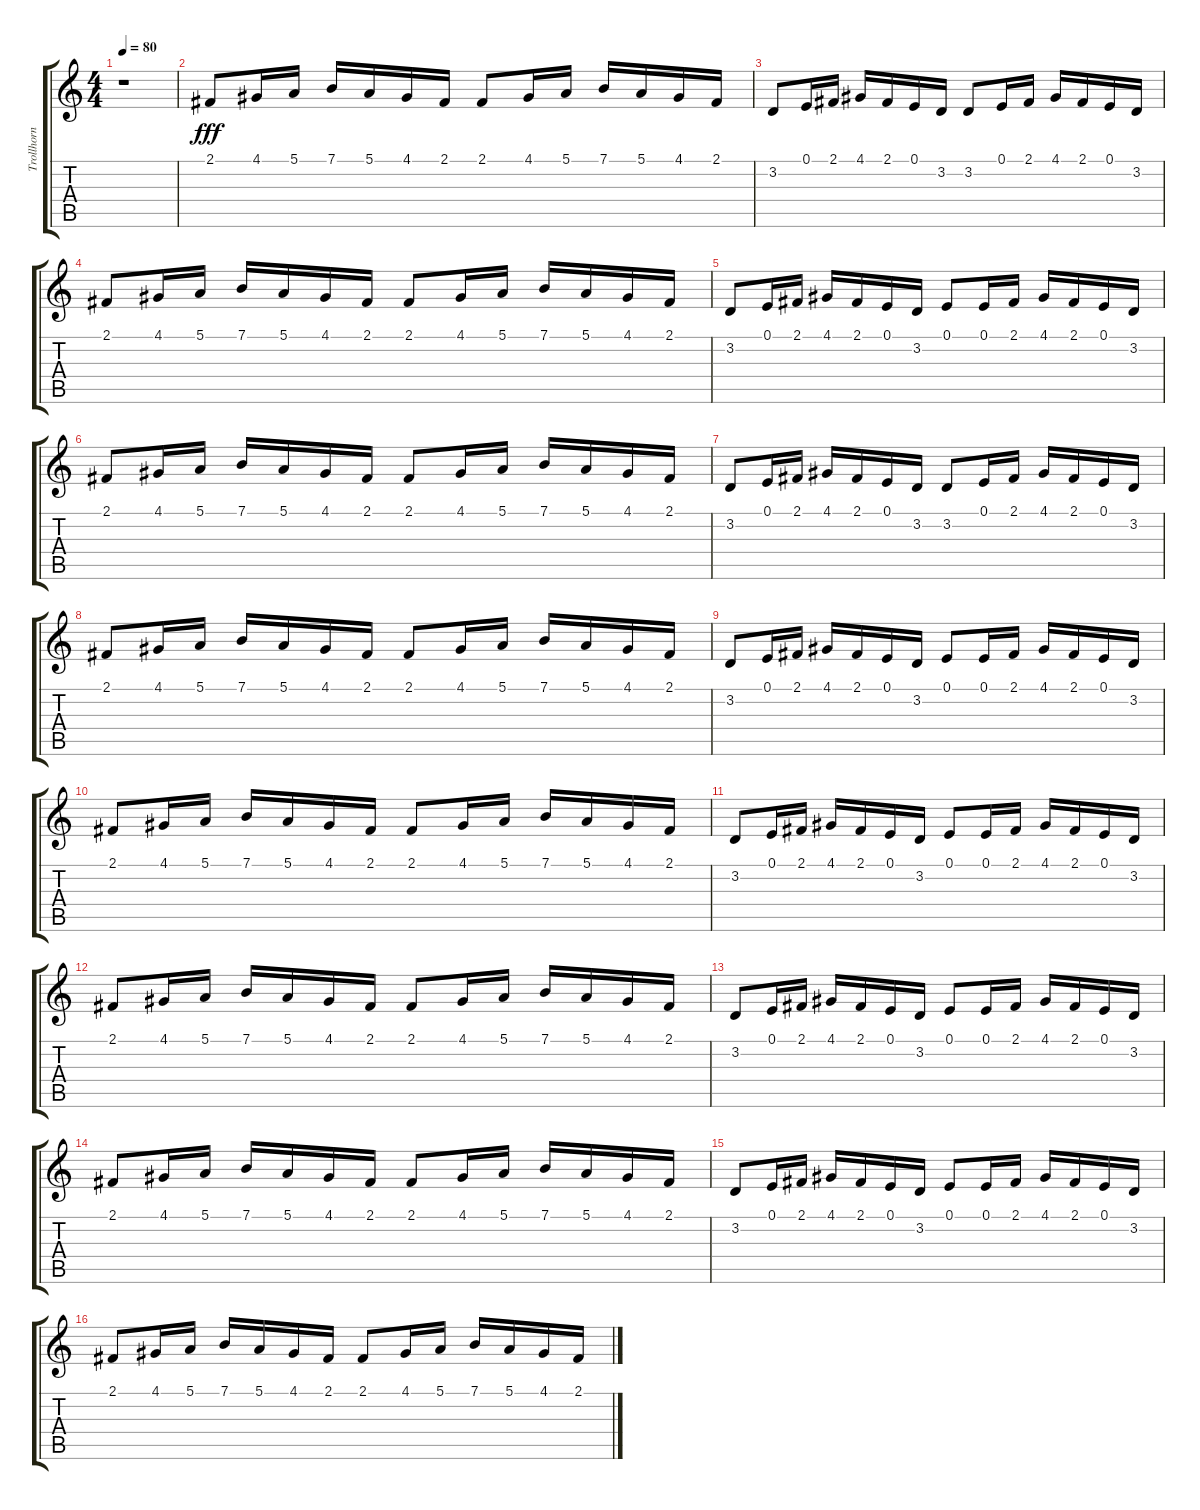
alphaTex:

\track ("Trollhorn" "Trollhorn") {instrument harpsichord}
\staff {score tabs}
\tuning (E4 B3 G3 D3 A2 E2) {hide}
\ts (4 4)
\tempo 80
\clef g2
\ks c
r.1{dy f} |
2.1.8{dy fff instrument harpsichord} 4.1.16 5.1.16 7.1.16 5.1.16 4.1.16 2.1.16 2.1.8 4.1.16 5.1.16 7.1.16 5.1.16 4.1.16 2.1.16 |
3.2.8 0.1.16 2.1.16 4.1.16 2.1.16 0.1.16 3.2.16 3.2.8 0.1.16 2.1.16 4.1.16 2.1.16 0.1.16 3.2.16 |
2.1.8 4.1.16 5.1.16 7.1.16 5.1.16 4.1.16 2.1.16 2.1.8 4.1.16 5.1.16 7.1.16 5.1.16 4.1.16 2.1.16 |
3.2.8 0.1.16 2.1.16 4.1.16 2.1.16 0.1.16 3.2.16 0.1.8 0.1.16 2.1.16 4.1.16 2.1.16 0.1.16 3.2.16 |
2.1.8 4.1.16 5.1.16 7.1.16 5.1.16 4.1.16 2.1.16 2.1.8 4.1.16 5.1.16 7.1.16 5.1.16 4.1.16 2.1.16 |
3.2.8 0.1.16 2.1.16 4.1.16 2.1.16 0.1.16 3.2.16 3.2.8 0.1.16 2.1.16 4.1.16 2.1.16 0.1.16 3.2.16 |
2.1.8 4.1.16 5.1.16 7.1.16 5.1.16 4.1.16 2.1.16 2.1.8 4.1.16 5.1.16 7.1.16 5.1.16 4.1.16 2.1.16 |
3.2.8 0.1.16 2.1.16 4.1.16 2.1.16 0.1.16 3.2.16 0.1.8 0.1.16 2.1.16 4.1.16 2.1.16 0.1.16 3.2.16 |
2.1.8 4.1.16 5.1.16 7.1.16 5.1.16 4.1.16 2.1.16 2.1.8 4.1.16 5.1.16 7.1.16 5.1.16 4.1.16 2.1.16 |
3.2.8 0.1.16 2.1.16 4.1.16 2.1.16 0.1.16 3.2.16 0.1.8 0.1.16 2.1.16 4.1.16 2.1.16 0.1.16 3.2.16 |
2.1.8 4.1.16 5.1.16 7.1.16 5.1.16 4.1.16 2.1.16 2.1.8 4.1.16 5.1.16 7.1.16 5.1.16 4.1.16 2.1.16 |
3.2.8 0.1.16 2.1.16 4.1.16 2.1.16 0.1.16 3.2.16 0.1.8 0.1.16 2.1.16 4.1.16 2.1.16 0.1.16 3.2.16 |
2.1.8 4.1.16 5.1.16 7.1.16 5.1.16 4.1.16 2.1.16 2.1.8 4.1.16 5.1.16 7.1.16 5.1.16 4.1.16 2.1.16 |
3.2.8 0.1.16 2.1.16 4.1.16 2.1.16 0.1.16 3.2.16 0.1.8 0.1.16 2.1.16 4.1.16 2.1.16 0.1.16 3.2.16 |
2.1.8 4.1.16 5.1.16 7.1.16 5.1.16 4.1.16 2.1.16 2.1.8 4.1.16 5.1.16 7.1.16 5.1.16 4.1.16 2.1.16
